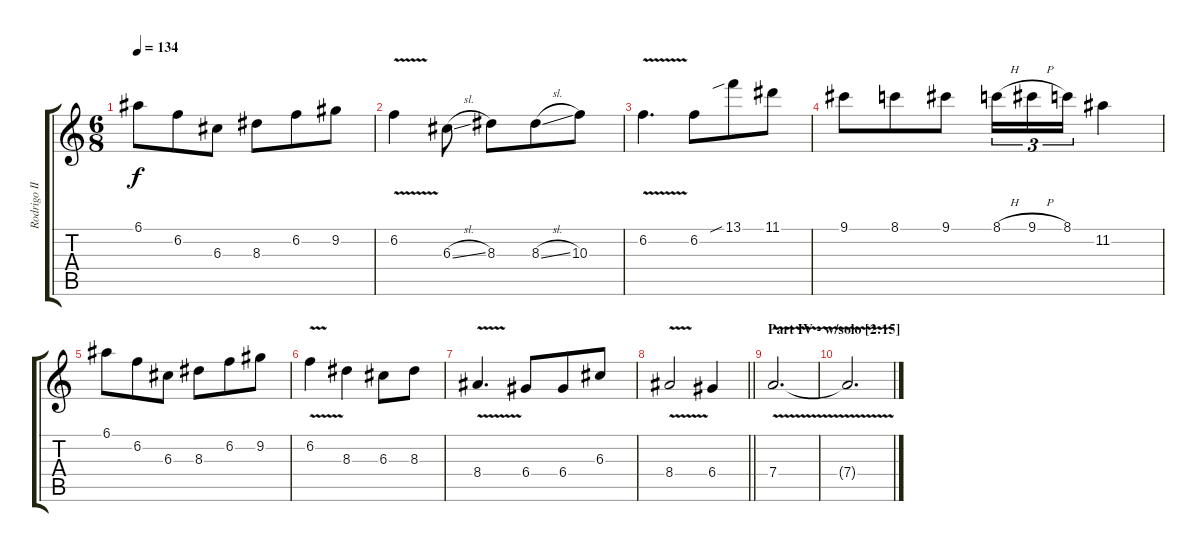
\track ("Rodrigo II" "Rodrigo II") {instrument acousticguitarnylon}
\staff {score tabs}
\tuning (E4 B3 G3 D3 A2 E2) {hide}
\ts (6 8)
\tempo 134
\clef g2
\ks c
6.1.8{dy f} 6.2.8 6.3.8{beam split} 8.3.8{beam merge} 6.2.8 9.2.8 |
6.2{v}.4 6.3{sl}.8 8.3.8 8.3{sl}.8 10.3.8 |
6.2{v}.4{d} 6.2.8 13.1{sib}.8 11.1.8 |
9.1.8 8.1.8 9.1.8 8.1{h}.16{tu (3 2)} 9.1{h}.16{tu (3 2)} 8.1.16{tu (3 2)} 11.2.4 |
6.1.8 6.2.8 6.3.8{beam split} 8.3.8{beam merge} 6.2.8 9.2.8 |
6.2{v}.4 8.3.4 6.3.8 8.3.8 |
8.4{v}.4{d} 6.4.8 6.4.8 6.3.8 |
\barLineRight lightlight
8.4{v}.2 6.4.4 |
\section ("" "Part IV - w/solo [2:15]")
7.4{v}.2{d} |
7.4{t}.2{d}
